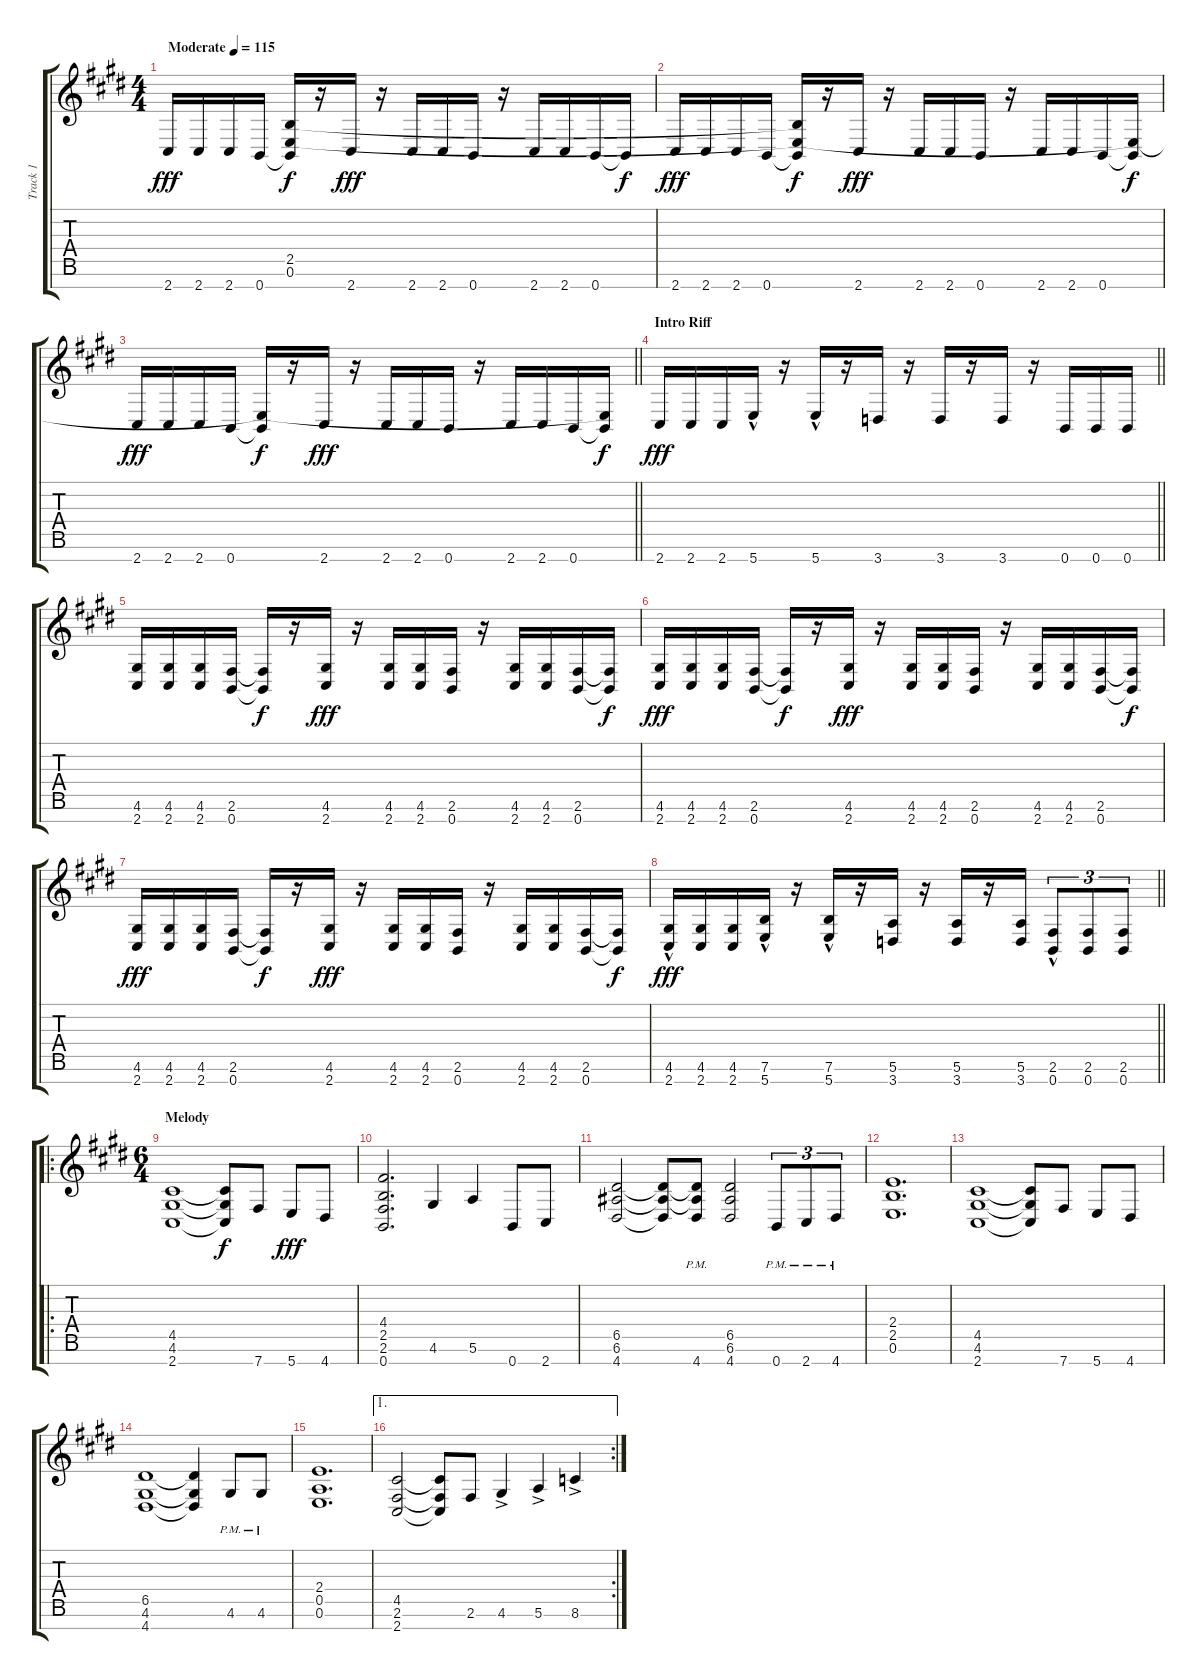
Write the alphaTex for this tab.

\track ("Track 1" "Track 1") {instrument distortionguitar}
\staff {score tabs}
\tuning (E4 B3 G3 D3 A2 E2 B1) {hide}
\ts (4 4)
\tempo (115 "Moderate")
\clef g2
\ks c#minor
2.7.16{dy fff instrument distortionguitar} 2.7.16 2.7.16 0.7.16 (2.5 0.6 0.7{t}).16{dy f} r.16 2.7.16{dy fff} r.16 2.7.16 2.7.16 0.7.16 r.16 2.7.16 2.7.16 0.7.16 0.7{t}.16{dy f} |
2.7.16{dy fff} 2.7.16 2.7.16 0.7.16 (2.5{t} 0.6{t} 0.7{t}).16{dy f} r.16 2.7.16{dy fff} r.16 2.7.16 2.7.16 0.7.16 r.16 2.7.16 2.7.16 0.7.16 (0.6{t} 0.7{t}).16{dy f} |
\barLineRight lightlight
2.7.16{dy fff} 2.7.16 2.7.16 0.7.16 (0.6{t} 0.7{t}).16{dy f} r.16 2.7.16{dy fff} r.16 2.7.16 2.7.16 0.7.16 r.16 2.7.16 2.7.16 0.7.16 (0.6{t} 0.7{t}).16{dy f} |
\section ("" "Intro Riff")
\barLineRight lightlight
2.7.16{dy fff} 2.7.16 2.7.16 5.7{hac}.16 r.16 5.7{hac}.16 r.16 3.7.16 r.16 3.7.16 r.16 3.7.16 r.16 0.7.16 0.7.16 0.7.16 |
(4.6 2.7).16 (4.6 2.7).16 (4.6 2.7).16 (2.6 0.7).16 (2.6{t} 0.7{t}).16{dy f} r.16 (4.6 2.7).16{dy fff} r.16 (4.6 2.7).16 (4.6 2.7).16 (2.6 0.7).16 r.16 (4.6 2.7).16 (4.6 2.7).16 (2.6 0.7).16 (2.6{t} 0.7{t}).16{dy f} |
(4.6 2.7).16{dy fff} (4.6 2.7).16 (4.6 2.7).16 (2.6 0.7).16 (2.6{t} 0.7{t}).16{dy f} r.16 (4.6 2.7).16{dy fff} r.16 (4.6 2.7).16 (4.6 2.7).16 (2.6 0.7).16 r.16 (4.6 2.7).16 (4.6 2.7).16 (2.6 0.7).16 (2.6{t} 0.7{t}).16{dy f} |
(4.6 2.7).16{dy fff} (4.6 2.7).16 (4.6 2.7).16 (2.6 0.7).16 (2.6{t} 0.7{t}).16{dy f} r.16 (4.6 2.7).16{dy fff} r.16 (4.6 2.7).16 (4.6 2.7).16 (2.6 0.7).16 r.16 (4.6 2.7).16 (4.6 2.7).16 (2.6 0.7).16 (2.6{t} 0.7{t}).16{dy f} |
\barLineRight lightlight
(4.6{hac} 2.7).16{dy fff} (4.6 2.7).16 (4.6 2.7).16 (7.6 5.7{hac}).16 r.16 (7.6{hac} 5.7{hac}).16 r.16 (5.6 3.7).16 r.16 (5.6 3.7).16 r.16 (5.6 3.7).16 (2.6 0.7{hac}).8{tu (3 2)} (2.6 0.7).8{tu (3 2)} (2.6 0.7).8{tu (3 2)} |
\ro
\ts (6 4)
\section ("" "Melody")
(4.5 4.6 2.7).1 (4.5{t} 4.6{t} 2.7{t}).8{dy f} 7.7.8 5.7.8{dy fff} 4.7.8 |
(4.4 2.5 2.6 0.7).2{d} 4.6.4 5.6.4 0.7.8 2.7.8 |
(6.5 6.6 4.7).2 (6.5{t} 6.6{t} 4.7{t}).8 (6.5{t} 6.6{t} 4.7{pm}).8 (6.5 6.6 4.7).2 0.7{pm}.8{tu (3 2)} 2.7{pm}.8{tu (3 2)} 4.7{pm}.8{tu (3 2)} |
(2.4 2.5 0.6).1{d} |
(4.5 4.6 2.7).1 (4.5{t} 4.6{t} 2.7{t}).8 7.7.8 5.7.8 4.7.8 |
(6.5 4.6 4.7).1 (6.5{t} 4.6{t} 4.7{t}).4 4.6{pm}.8 4.6{pm}.8 |
(2.4 0.5 0.6).1{d} |
\ae 1
\rc 2
(4.5 2.6 2.7).2 (4.5{t} 2.6{t} 2.7{t}).8 2.6.8 4.6{ac}.4 5.6{ac}.4 8.6{ac}.4
